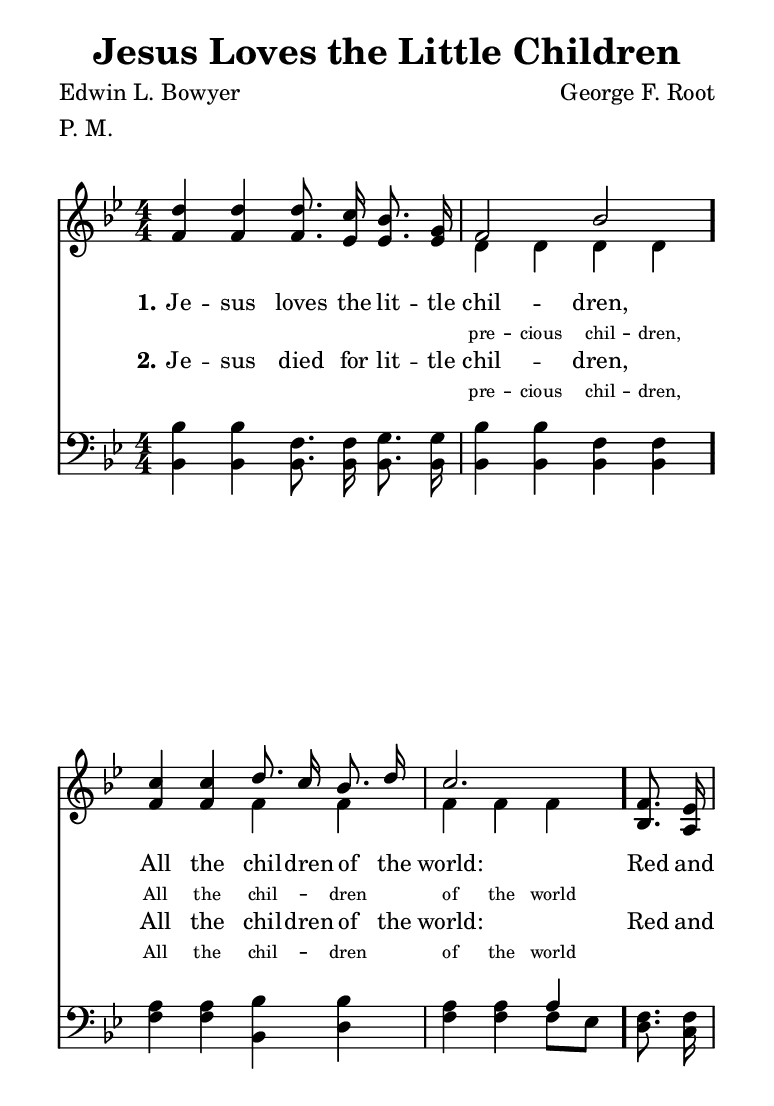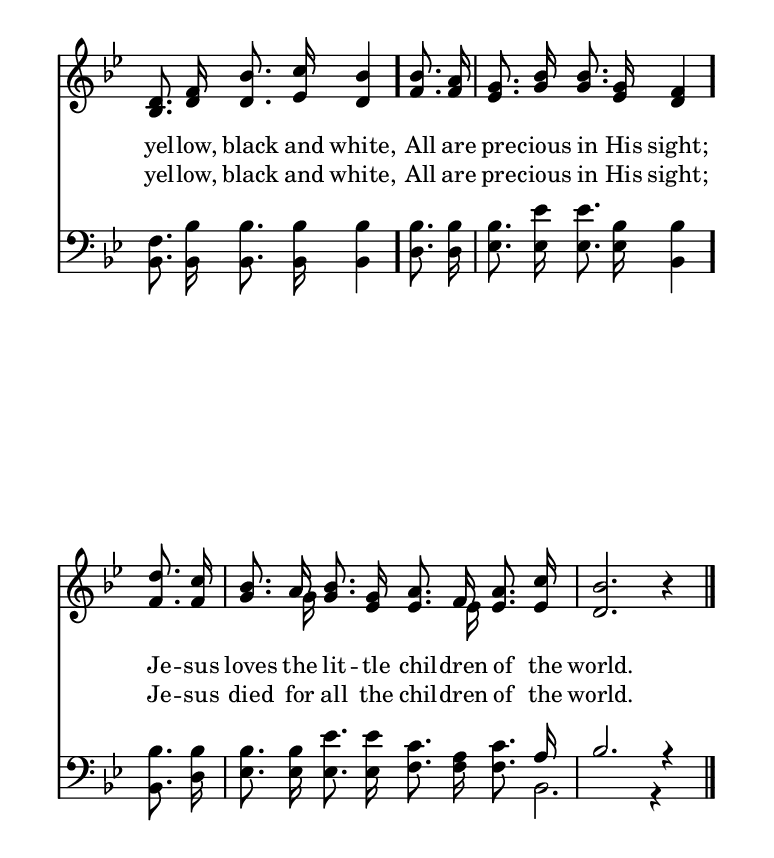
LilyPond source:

\include "common/global.ily"
\paper {
  \include "common/paper.ily"
  ragged-last-bottom = ##t
  system-system-spacing.padding = 11
}

\header{
  %children
  hymnnumber = "345"
  title = "Jesus Loves the Little Children"
  tunename = ""
  meter = "P. M."
  poet = "Edwin L. Bowyer"
  composer = "George F. Root"
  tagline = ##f
}

global = {
  \include "common/overrides.ily"
  \override Staff.TimeSignature.style = #'numbered
  \time 4/4
  \override Score.MetronomeMark.transparent = ##t % hide all fermata changes too
  \tempo 4=80
  \key bes \major
  \autoBeamOff
}

patternA = { c4 c c8. c16 c8. c16 | }
patternB = { c8. c16 }

notesSoprano = {
\global
\relative c'' {

  \changePitch \patternA { d d d c bes g } f2 bes |
  \changePitch \patternA { c c d c bes d } c2.
  \changePitch \patternB { f, ees | d f bes c } bes4
  \changePitch \patternB { bes a | g bes bes g } f
  \changePitch \patternB { d' c | bes a bes g a f a c | } bes2. r4

  \bar "|."

}
}

notesAlto = {
\global
\relative e' {

  \changePitch \patternA { f f f ees ees ees | } d4 d d d |
  f4 f f f | f f f
  \changePitch \patternB { bes, a | bes d d ees } d4
  \changePitch \patternB { f f | ees g g ees } d4
  \changePitch \patternB { f f | g g g ees ees ees ees ees | } d2. r4

}
}

notesTenor = {
\global
\relative a {

  \changePitch \patternA { bes bes f f g g | } bes4 bes f f |
  a4 a bes bes | a a a
  \changePitch \patternB { f f | f bes bes bes } bes4
  \changePitch \patternB { bes bes | bes ees ees bes } bes4
  \changePitch \patternB { bes bes | bes bes ees ees c a c a } bes2. r4

}
}

notesBass = {
\global
\relative f, {

  \changePitch \patternA { bes bes bes bes bes bes | } bes4 bes bes bes |
  f'4 f bes, d | f f f8[ ees]
  \changePitch \patternB { d c | bes bes bes bes } bes4
  \changePitch \patternB { d d | ees ees ees ees } bes4
  \changePitch \patternB { bes d | ees ees ees ees f f f } bes,2. r4

}
}

wordsA = \lyricmode {
\set stanza = "1."

Je -- sus loves the lit -- tle chil -- dren, \bar "."
All the chil -- dren of the world: \bar "."
Red and yel -- low, black and white, \bar "."
All are pre -- cious in His sight; \bar "."
Je -- sus loves the lit -- tle chil -- dren of the world. \bar "."

}

underWordsA = \lyricmode {

\override LyricText.font-size = #-2
\repeat unfold 6 { \skip 4 }
pre -- cious chil -- dren,
All the chil -- dren of the world

}

wordsB = \lyricmode {
\set stanza = "2."

Je -- sus died for lit -- tle chil -- dren,
All the chil -- dren of the world:
Red and yel -- low, black and white,
All are pre -- cious in His sight;
Je -- sus died for all the chil -- dren of the world.

}

underWordsB = \lyricmode {

\override LyricText.font-size = #-2
\repeat unfold 6 { \skip 4 }
pre -- cious chil -- dren,
All the chil -- dren of the world

}

\score {
  \context ChoirStaff <<
    \context Staff = upper <<
      \set Staff.autoBeaming = ##f
      \set ChoirStaff.systemStartDelimiter = #'SystemStartBar
      \set ChoirStaff.printPartCombineTexts = ##f
      \partcombine #'(2 . 9) \notesSoprano \notesAlto
      \context NullVoice = sopranos { \voiceOne << \notesSoprano >> }
      \context NullVoice = altos { \voiceTwo << \notesAlto >> }
      \context Lyrics = one   \lyricsto sopranos \wordsA
      \context Lyrics = two   \lyricsto altos    \underWordsA
      \context Lyrics = three \lyricsto sopranos \wordsB
      \context Lyrics = four  \lyricsto altos    \underWordsB
    >>
    \context Staff = men <<
      \set Staff.autoBeaming = ##f
      \clef bass
      \set ChoirStaff.printPartCombineTexts = ##f
      \partcombine #'(2 . 9) \notesTenor \notesBass
    >>
  >>
  \layout {
    \include "common/layout.ily"
  }
  \midi{
    \include "common/midi.ily"
  }
}

\version "2.19.49"  % necessary for upgrading to future LilyPond versions.

% vi:set et ts=2 sw=2 ai nocindent syntax=lilypond:
